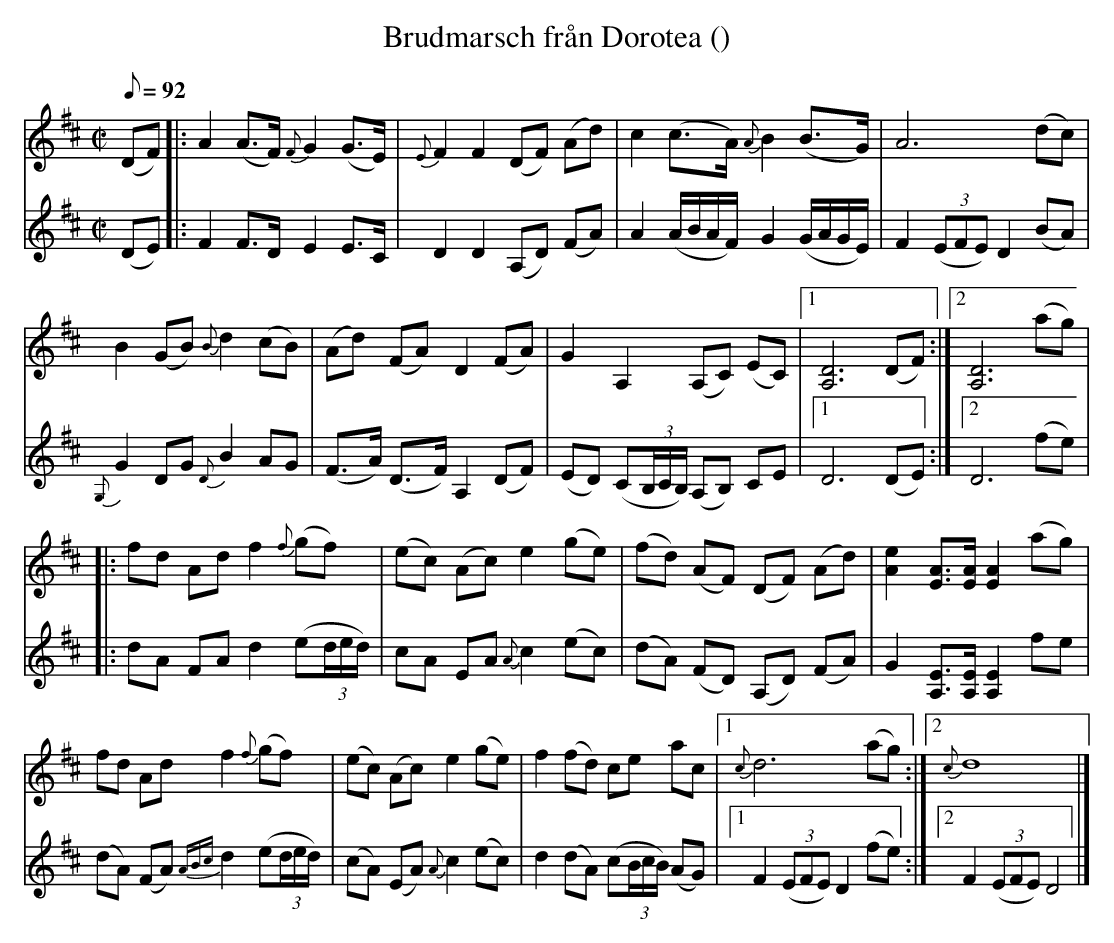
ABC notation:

X:1
T: Brudmarsch från Dorotea ()
M: C|
L: 1/8
K: D
Q: 92
V:1
(DF) |: A2(A>F) {F}G2(G>E) | {E}F2F2 (DF) (Ad) | c2(c>A) {A}B2(B>G) | A6(dc) |
B2(GB) {B}d2(cB) | (Ad) (FA) D2(FA) | G2A,2 (A,C) (EC) |1 [A,D]6(DF) :|2 [A,D]6(ag) |
|: fd Ad f2{f}(gf) | (ec) (Ac) e2(ge) | (fd) (AF) (DF) (Ad) | [Ae]2[EA]>[EA] [EA]2(ag) |
fd Ad f2{f}(gf) | (ec) (Ac) e2(ge) | f2 (fd) ce ac |1 {c}d6(ag) :|2 {c}d8 |]
V:2
(DE) |: F2F>D E2E>C | D2D2 (A,D) (FA) | A2(A/B/A/F/) G2(G/A/G/E/) | F2 (3(EFE) D2(BA) |
{G,}G2DG {D}B2AG | (F>A) (D>F) A,2(DF) | (ED) (C(3B,/C/B,/) (A,B,) CE |1 D6(DE) :|2 D6(fe) |
|: dA FA d2 (e(3d/e/d/) | cA EA {A}c2(ec) | (dA) (FD) (A,D) (FA) | G2[A,E]>[A,E] [A,E]2fe |
(dA) (FA) {ABc}d2(e(3d/e/d/) | (cA) (EA) {A}c2(ec) | d2(dA) (c(3B/c/B/) (AG) |1 F2((3EFE) D2(fe) :|2 F2((3EFE) D4 |]
